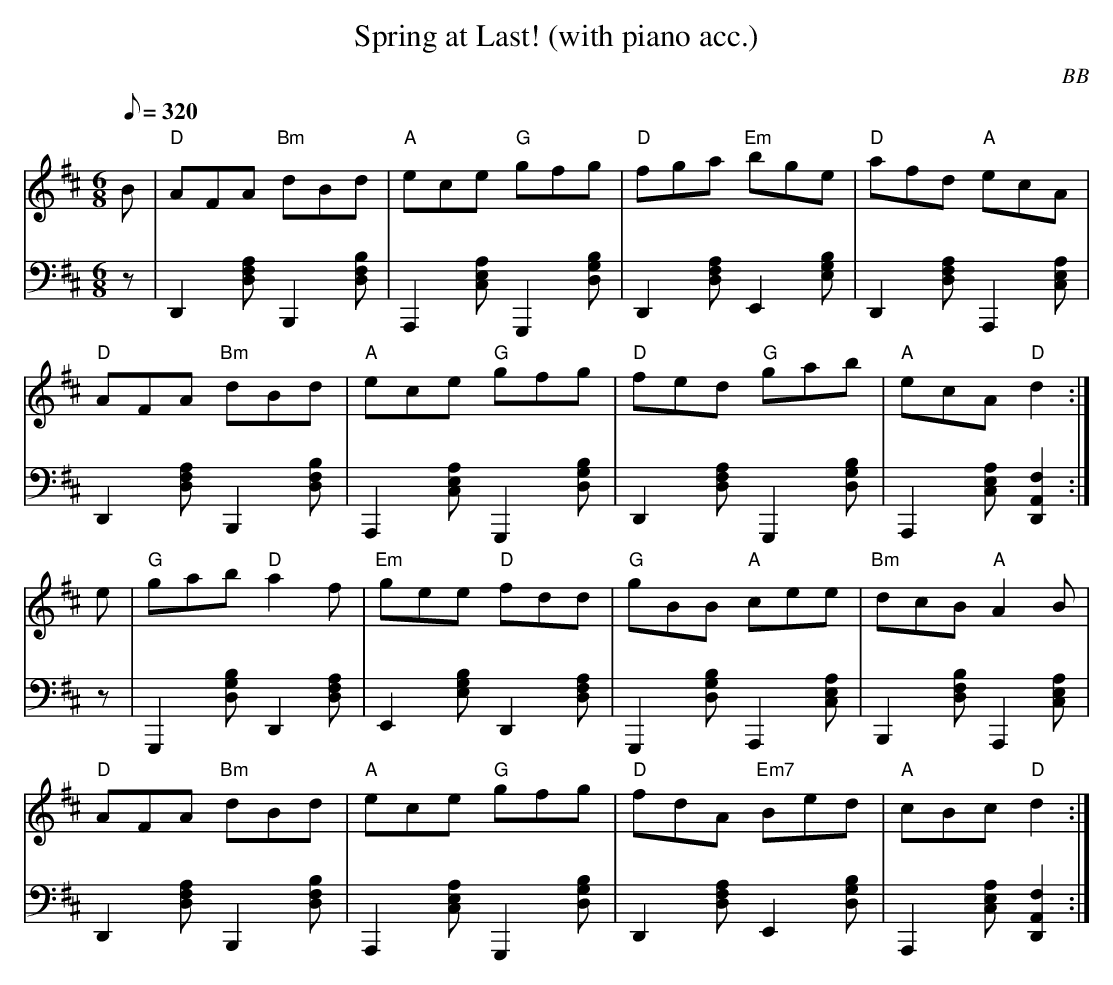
X:1
T: Spring at Last! (with piano acc.)
C: BB
Q: 1/8=320
M: 6/8
L: 1/8
V: 1 program 1 110 %fiddle
V: 2 volume=70 clef=bass m=D program 1 00
K: D
[V:1] B | "D"AFA "Bm"dBd | "A"ece "G"gfg | "D"fga "Em"bge | "D"afd "A"ecA |
[V:2] z|D,2[AFD]B,,2[BFD]|A,,2[AEC]G,,2[GDB]|D,2[AFD]E,2[EBG]|D,2[AFD]A,,2[AEC]|
[V:1] "D"AFA "Bm"dBd | "A"ece "G"gfg | "D"fed "G"gab | "A"ecA "D"d2 :|
[V:2] D,2[AFD]B,,2[BFD]|A,,2[AEC]G,,2[GDB]|D,2[AFD]G,,2[GDB]|A,,2[AEC][D,2A,2F2]:|
[V:1] e|"G"gab "D"a2 f | "Em"gee "D"fdd | "G"gBB "A"cee | "Bm"dcB "A"A2 B |
[V:2] z|G,,2[GDB]D,2[AFD]|E,2[EBG]D,2[AFD]|G,,2[GDB]A,,2[AEC]|B,,2[BFD]A,,2[AEC]|
[V:1] "D"AFA "Bm"dBd | "A"ece "G"gfg | "D"fdA "Em7"Bed |"A"cBc "D"d2 :|
[V:2] D,2[AFD]B,,2[BFD]|A,,2[AEC]G,,2[GDB]|D,2[AFD]E,2[DBG]|A,,2[AEC][D,2A,2F2]:|
